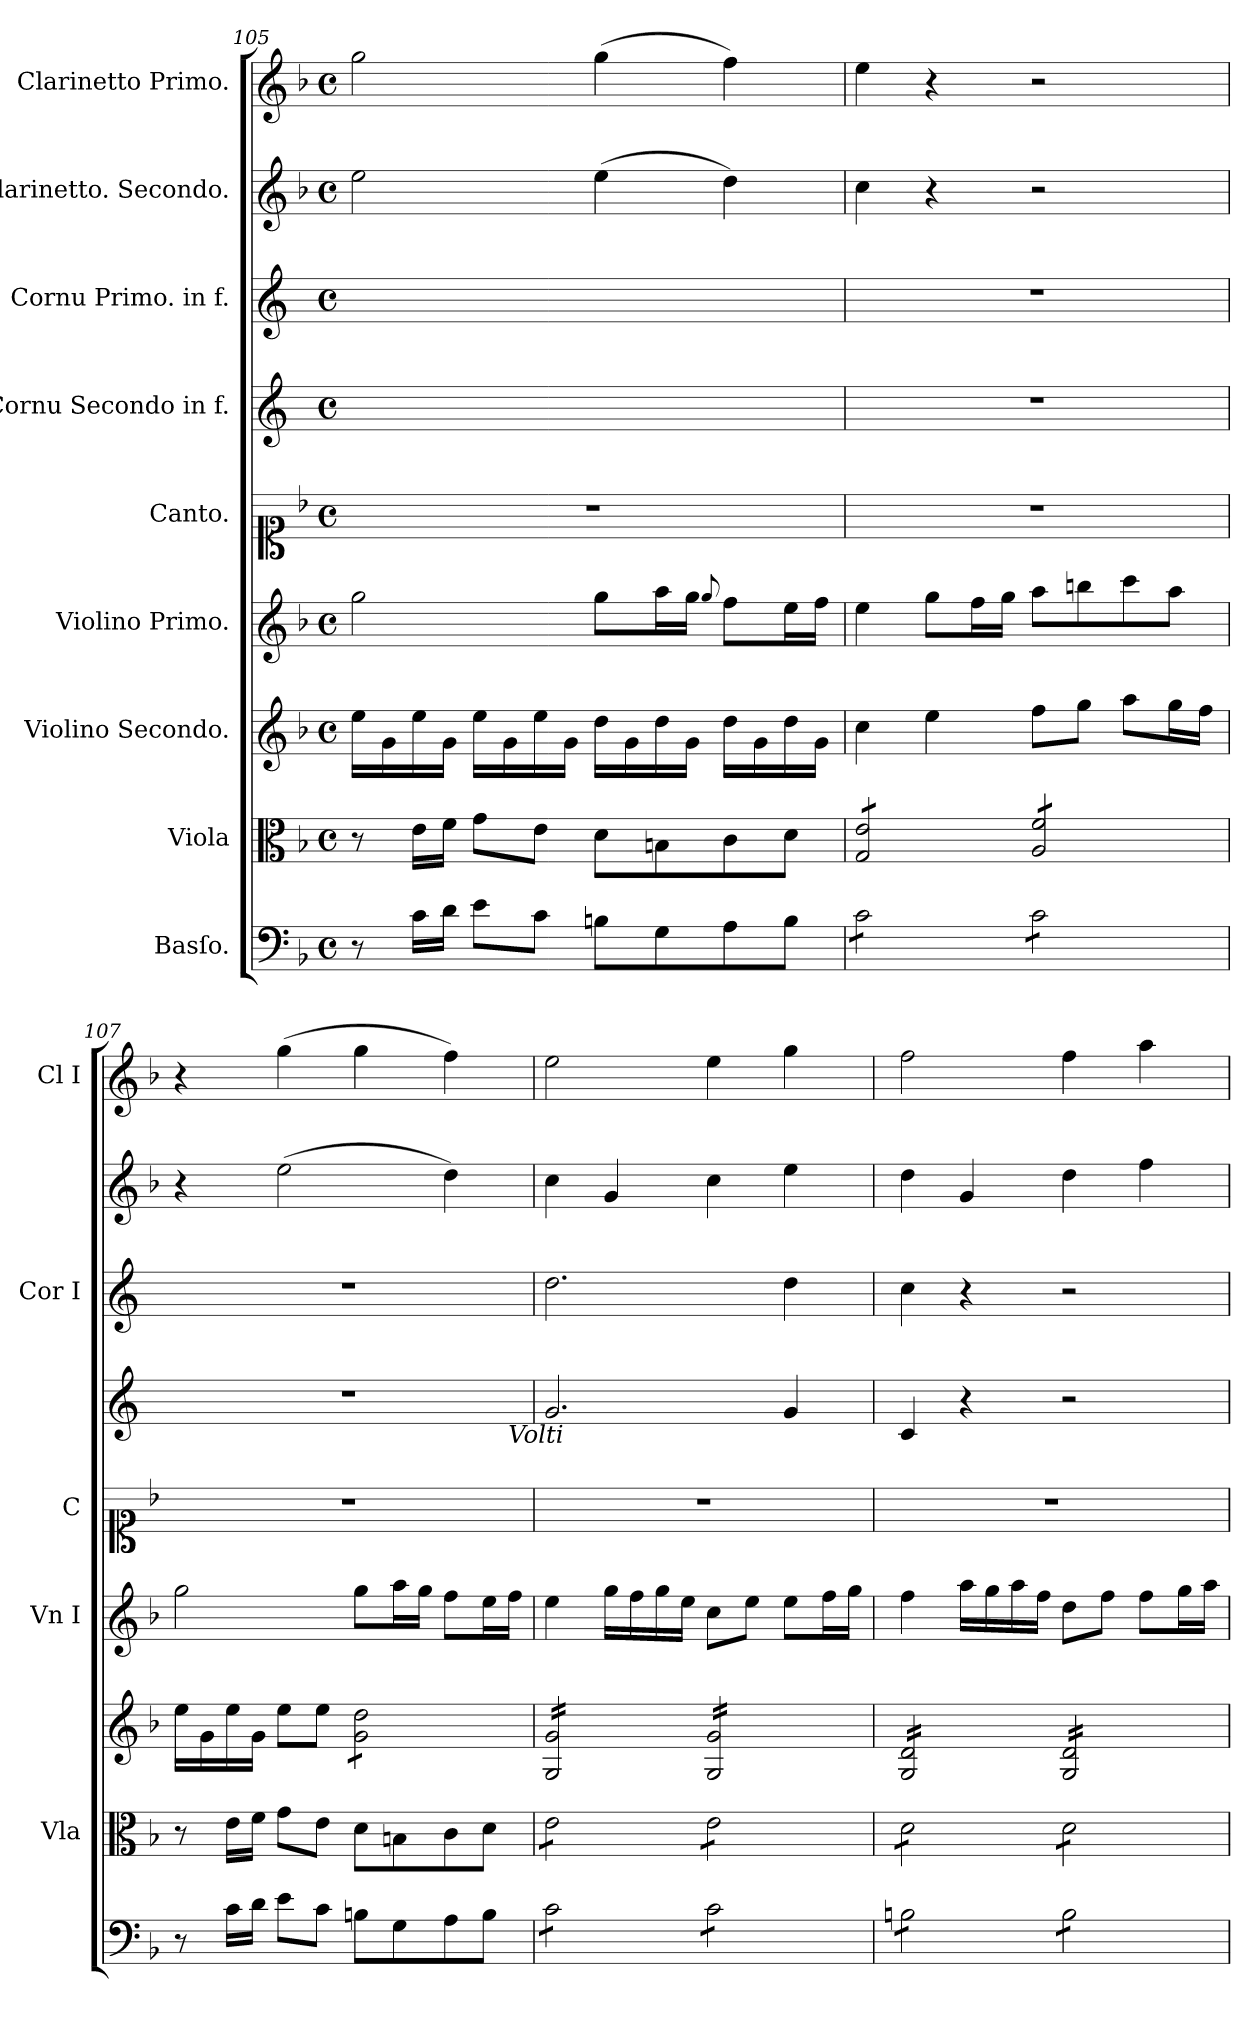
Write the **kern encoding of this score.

**kern	**kern	**kern	**kern	**kern	**kern	**kern	**kern	**kern
*part9	*part8	*part7	*part6	*part5	*part4	*part3	*part2	*part1
*staff9	*staff8	*staff7	*staff6	*staff5	*staff4	*staff3	*staff2	*staff1
*I"Basſo.	*I"Viola	*I"Violino Secondo.	*I"Violino Primo.	*I"Canto.	*I"Cornu Secondo in f.	*I"Cornu Primo. in f.	*I"Clarinetto. Secondo.	*I"Clarinetto Primo.
*	*I'Vla	*	*I'Vn I	*I'C	*	*I'Cor I	*	*I'Cl I
*clefF4	*clefC3	*clefG2	*clefG2	*clefC1	*clefG2	*clefG2	*clefG2	*clefG2
*	*	*	*	*	*ITrd4c7	*ITrd4c7	*	*
*k[b-]	*k[b-]	*k[b-]	*k[b-]	*k[b-]	*k[b-]	*k[b-]	*k[b-]	*k[b-]
*F:	*F:	*F:	*F:	*F:	*	*	*F:	*F:
*M4/4	*M4/4	*M4/4	*M4/4	*M4/4	*M4/4	*M4/4	*M4/4	*M4/4
*met(c)	*met(c)	*met(c)	*met(c)	*met(c)	*met(c)	*met(c)	*met(c)	*met(c)
=105	=105	=105	=105	=105	=105	=105	=105	=105
8r	8r	16ee\LL	2gg\	1r	1ryy	1ryy	2ee\	2gg\
.	.	16g\	.	.	.	.	.	.
16c\LL	16e\LL	16ee\	.	.	.	.	.	.
16d\JJ	16f\JJ	16g\JJ	.	.	.	.	.	.
8e\L	8g\L	16ee\LL	.	.	.	.	.	.
.	.	16g\	.	.	.	.	.	.
8c\J	8e\J	16ee\	.	.	.	.	.	.
.	.	16g\JJ	.	.	.	.	.	.
8Bn\L	8d\L	16dd\LL	8gg\L	.	.	.	(4ee\	(4gg\
.	.	16g\	.	.	.	.	.	.
8G\	8Bn\	16dd\	16aa\L	.	.	.	.	.
.	.	16g\JJ	16gg\JJ	.	.	.	.	.
.	.	.	8qqgg/	.	.	.	.	.
8A\	8c\	16dd\LL	8ff\L	.	.	.	4dd\)	4ff\)
.	.	16g\	.	.	.	.	.	.
8B\J	8d\J	16dd\	16ee\L	.	.	.	.	.
.	.	16g\JJ	16ff\JJ	.	.	.	.	.
=106	=106	=106	=106	=106	=106	=106	=106	=106
*tremolo	*	*	*	*	*	*	*	*
*	*tremolo	*	*	*	*	*	*	*
8c\L	8G/ 8e/L	4cc\	4ee\	1r	1r	1r	4cc\	4ee\
8c\	8G/ 8e/	.	.	.	.	.	.	.
8c\	8G/ 8e/	4ee\	8gg\L	.	.	.	4r	4r
8c\J	8G/ 8e/J	.	16ff\L	.	.	.	.	.
.	.	.	16gg\JJ	.	.	.	.	.
8c\L	8A/ 8f/L	8ff\L	8aa\L	.	.	.	2r	2r
8c\	8A/ 8f/	8gg\J	8bbn\	.	.	.	.	.
8c\	8A/ 8f/	8aa\L	8ccc\	.	.	.	.	.
8c\J	8A/ 8f/J	16gg\L	8aa\J	.	.	.	.	.
*	*Xtremolo	*	*	*	*	*	*	*
*Xtremolo	*	*	*	*	*	*	*	*
.	.	16ff\JJ	.	.	.	.	.	.
=107	=107	=107	=107	=107	=107	=107	=107	=107
*	*	*	*	*	*^	*	*	*
8r	8r	16ee\LL	2gg\	1r	1r	2...ryy	1r	4r	4r
.	.	16g\	.	.	.	.	.	.	.
16c\LL	16e\LL	16ee\	.	.	.	.	.	.	.
16d\JJ	16f\JJ	16g\JJ	.	.	.	.	.	.	.
8e\L	8g\L	8ee\L	.	.	.	.	.	(2ee\	(4gg\
8c\J	8e\J	8ee\J	.	.	.	.	.	.	.
*	*	*tremolo	*	*	*	*	*	*	*
8Bn\L	8d\L	8g\ 8dd\L	8gg\L	.	.	.	.	.	4gg\
8G\	8Bn\	8g\ 8dd\	16aa\L	.	.	.	.	.	.
.	.	.	16gg\JJ	.	.	.	.	.	.
8A\	8c\	8g\ 8dd\	8ff\L	.	.	.	.	4dd\)	4ff\)
8B\J	8d\J	8g\ 8dd\J	16ee\L	.	.	.	.	.	.
!	!	!	!	!	!	!LO:TX:b:i:t=Volti	!	!	!
.	.	.	16ff\JJ	.	.	16ryy	.	.	.
*	*	*	*	*	*v	*v	*	*	*
=108	=108	=108	=108	=108	=108	=108	=108	=108
*tremolo	*	*	*	*	*	*	*	*
*	*tremolo	*	*	*	*	*	*	*
8c\L	8e\L	16G/ 16g/LL	4ee\	1r	2.c/	2.g\	4cc\	2ee\
.	.	16G/ 16g/	.	.	.	.	.	.
8c\	8e\	16G/ 16g/	.	.	.	.	.	.
.	.	16G/ 16g/	.	.	.	.	.	.
8c\	8e\	16G/ 16g/	16gg\LL	.	.	.	4g/	.
.	.	16G/ 16g/	16ff\	.	.	.	.	.
8c\J	8e\J	16G/ 16g/	16gg\	.	.	.	.	.
.	.	16G/ 16g/JJ	16ee\JJ	.	.	.	.	.
8c\L	8e\L	16G/ 16g/LL	8cc\L	.	.	.	4cc\	4ee\
.	.	16G/ 16g/	.	.	.	.	.	.
8c\	8e\	16G/ 16g/	8ee\J	.	.	.	.	.
.	.	16G/ 16g/	.	.	.	.	.	.
8c\	8e\	16G/ 16g/	8ee\L	.	4c/	4g\	4ee\	4gg\
.	.	16G/ 16g/	.	.	.	.	.	.
8c\J	8e\J	16G/ 16g/	16ff\L	.	.	.	.	.
.	.	16G/ 16g/JJ	16gg\JJ	.	.	.	.	.
=109	=109	=109	=109	=109	=109	=109	=109	=109
8Bn\L	8d\L	16G/ 16d/LL	4ff\	1r	4F/	4f\	4dd\	2ff\
.	.	16G/ 16d/	.	.	.	.	.	.
8Bn\	8d\	16G/ 16d/	.	.	.	.	.	.
.	.	16G/ 16d/	.	.	.	.	.	.
8Bn\	8d\	16G/ 16d/	16aa\LL	.	4r	4r	4g/	.
.	.	16G/ 16d/	16gg\	.	.	.	.	.
8Bn\J	8d\J	16G/ 16d/	16aa\	.	.	.	.	.
.	.	16G/ 16d/JJ	16ff\JJ	.	.	.	.	.
8B\L	8d\L	16G/ 16d/LL	8dd\L	.	2r	2r	4dd\	4ff\
.	.	16G/ 16d/	.	.	.	.	.	.
8B\	8d\	16G/ 16d/	8ff\J	.	.	.	.	.
.	.	16G/ 16d/	.	.	.	.	.	.
8B\	8d\	16G/ 16d/	8ff\L	.	.	.	4ff\	4aa\
.	.	16G/ 16d/	.	.	.	.	.	.
8B\J	8d\J	16G/ 16d/	16gg\L	.	.	.	.	.
*	*Xtremolo	*	*	*	*	*	*	*
*Xtremolo	*	*	*	*	*	*	*	*
.	.	16G/ 16d/JJ	16aa\JJ	.	.	.	.	.
*	*	*Xtremolo	*	*	*	*	*	*
=	=	=	=	=	=	=	=	=
*-	*-	*-	*-	*-	*-	*-	*-	*-
